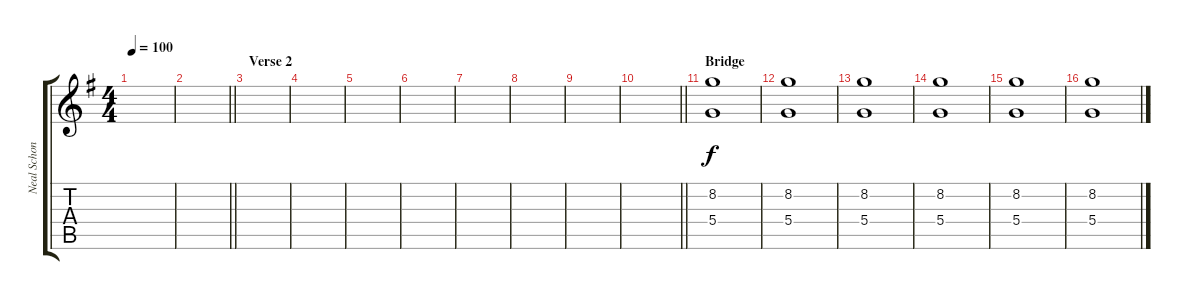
\track ("Neal Schon" "Neal Schon") {instrument overdrivenguitar}
\staff {score tabs}
\tuning (E4 B3 G3 D3 A2 E2) {hide}
\ts (4 4)
\tempo 100
\clef g2
\ks g
|
\barLineRight lightlight
|
\section ("" "Verse 2")
|
|
|
|
|
|
|
\barLineRight lightlight
|
\section ("" "Bridge")
(8.2 5.4).1 |
(8.2 5.4).1 |
(8.2 5.4).1 |
(8.2 5.4).1 |
(8.2 5.4).1 |
(8.2 5.4).1
